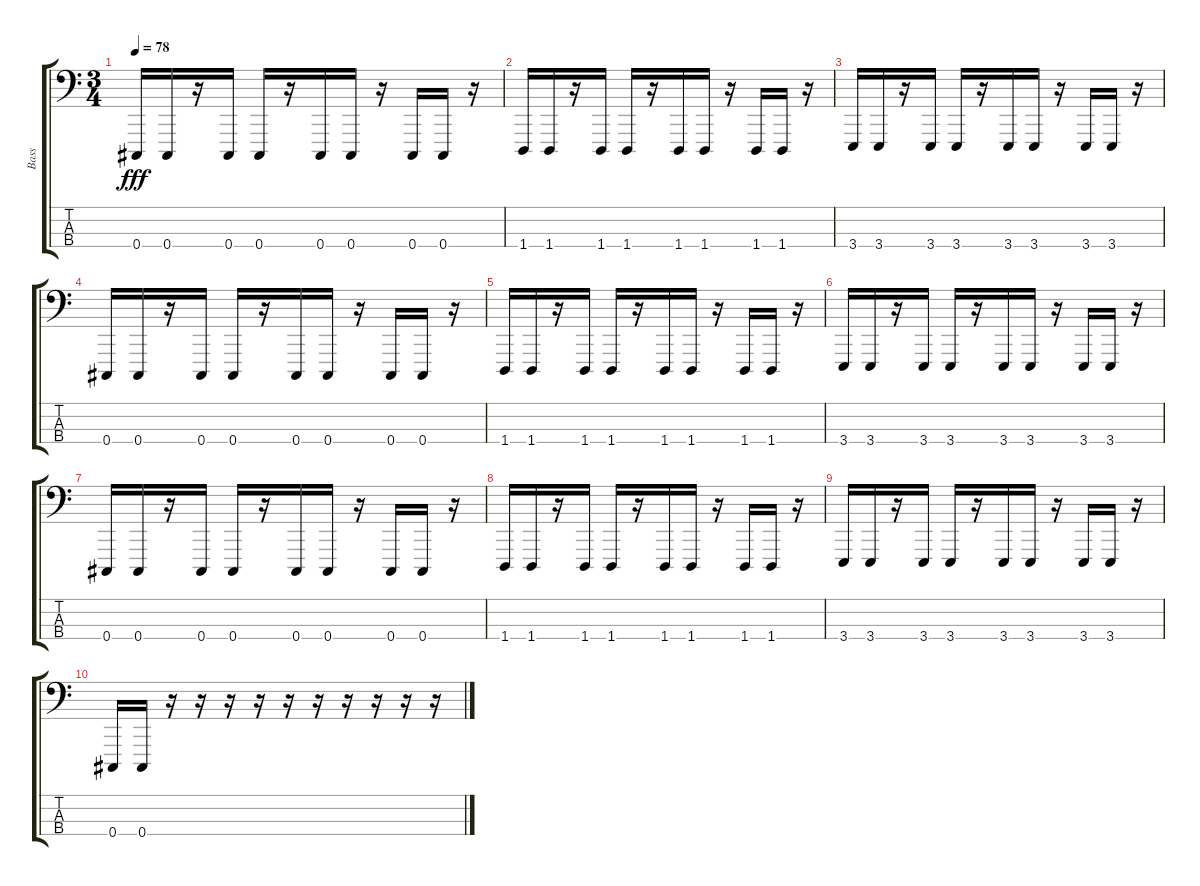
\track ("Bass" "Bass") {instrument altosax}
\staff {score tabs}
\tuning (Gb2 Db2 Ab1 Db1) {hide}
\ts (3 4)
\tempo 78
\clef f4
\ks c
0.4.16{dy fff} 0.4.16 r.16 0.4.16 0.4.16 r.16 0.4.16 0.4.16 r.16 0.4.16 0.4.16 r.16 |
1.4.16 1.4.16 r.16 1.4.16 1.4.16 r.16 1.4.16 1.4.16 r.16 1.4.16 1.4.16 r.16 |
3.4.16 3.4.16 r.16 3.4.16 3.4.16 r.16 3.4.16 3.4.16 r.16 3.4.16 3.4.16 r.16 |
0.4.16 0.4.16 r.16 0.4.16 0.4.16 r.16 0.4.16 0.4.16 r.16 0.4.16 0.4.16 r.16 |
1.4.16 1.4.16 r.16 1.4.16 1.4.16 r.16 1.4.16 1.4.16 r.16 1.4.16 1.4.16 r.16 |
3.4.16 3.4.16 r.16 3.4.16 3.4.16 r.16 3.4.16 3.4.16 r.16 3.4.16 3.4.16 r.16 |
0.4.16 0.4.16 r.16 0.4.16 0.4.16 r.16 0.4.16 0.4.16 r.16 0.4.16 0.4.16 r.16 |
1.4.16 1.4.16 r.16 1.4.16 1.4.16 r.16 1.4.16 1.4.16 r.16 1.4.16 1.4.16 r.16 |
3.4.16 3.4.16 r.16 3.4.16 3.4.16 r.16 3.4.16 3.4.16 r.16 3.4.16 3.4.16 r.16 |
0.4.16 0.4.16 r.16 r.16 r.16 r.16 r.16 r.16 r.16 r.16 r.16 r.16
